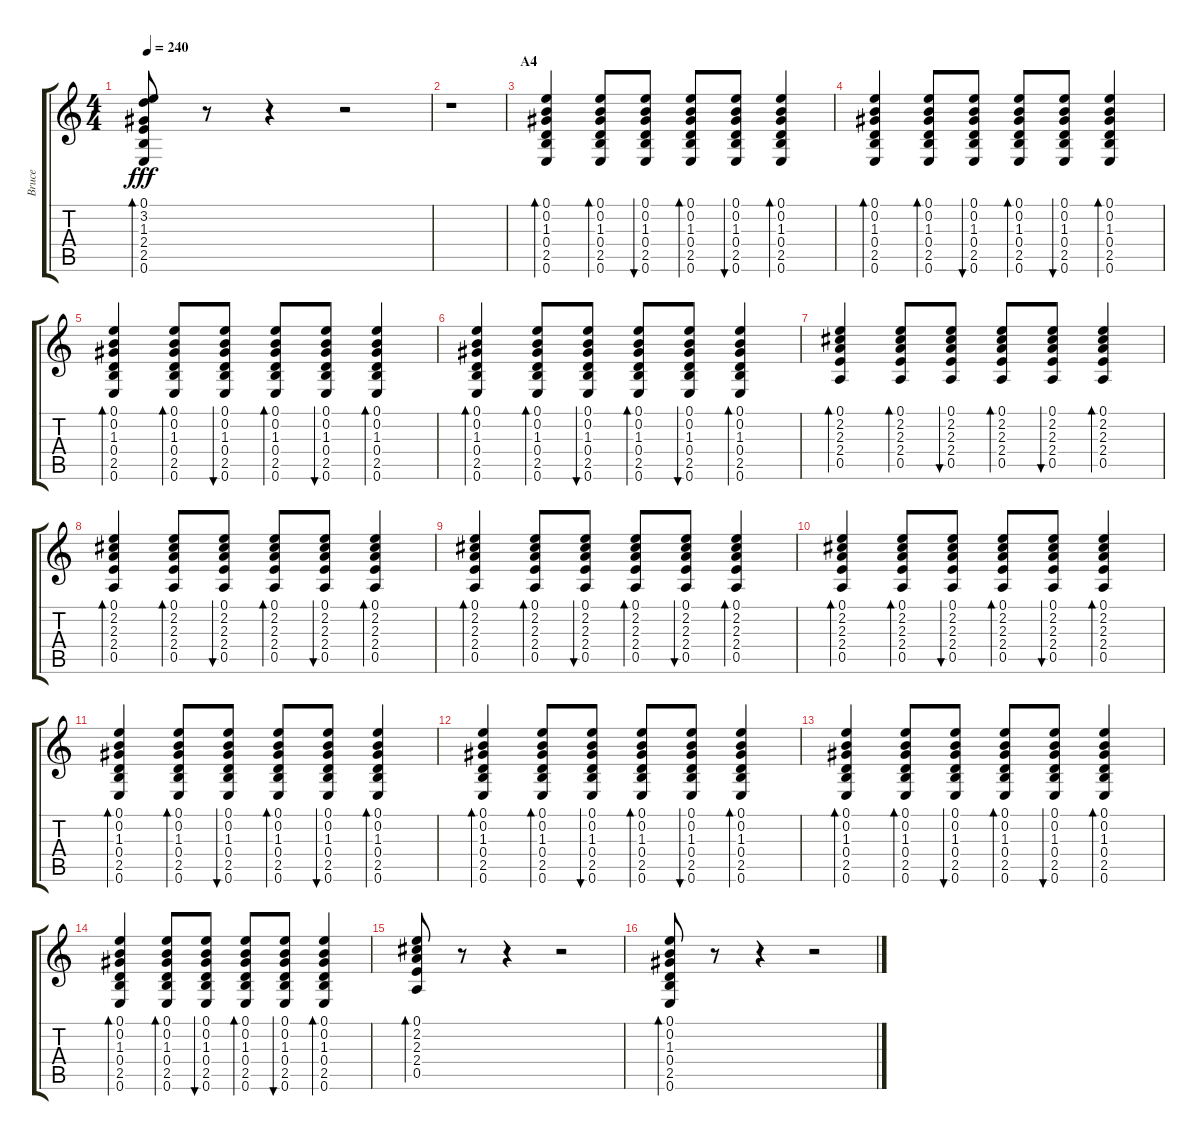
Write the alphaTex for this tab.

\track ("Bruce" "Bruce") {instrument acousticguitarnylon}
\staff {score tabs}
\tuning (E4 B3 G3 D3 A2 E2) {hide}
\ts (4 4)
\tempo 240
\clef g2
\ks c
(0.1 3.2 1.3 2.4 2.5 0.6).8{bd 60 dy fff volume 10} r.8 r.4 r.2 |
r.1 |
\section ("" "A4")
(0.1 0.2 1.3 0.4 2.5 0.6).4{bd 60 volume 6} (0.1 0.2 1.3 0.4 2.5 0.6).8{bd 60} (0.1 0.2 1.3 0.4 2.5 0.6).8{bu 60} (0.1 0.2 1.3 0.4 2.5 0.6).8{bd 60} (0.1 0.2 1.3 0.4 2.5 0.6).8{bu 60} (0.1 0.2 1.3 0.4 2.5 0.6).4{bd 60} |
(0.1 0.2 1.3 0.4 2.5 0.6).4{bd 60} (0.1 0.2 1.3 0.4 2.5 0.6).8{bd 60} (0.1 0.2 1.3 0.4 2.5 0.6).8{bu 60} (0.1 0.2 1.3 0.4 2.5 0.6).8{bd 60} (0.1 0.2 1.3 0.4 2.5 0.6).8{bu 60} (0.1 0.2 1.3 0.4 2.5 0.6).4{bd 60} |
(0.1 0.2 1.3 0.4 2.5 0.6).4{bd 60} (0.1 0.2 1.3 0.4 2.5 0.6).8{bd 60} (0.1 0.2 1.3 0.4 2.5 0.6).8{bu 60} (0.1 0.2 1.3 0.4 2.5 0.6).8{bd 60} (0.1 0.2 1.3 0.4 2.5 0.6).8{bu 60} (0.1 0.2 1.3 0.4 2.5 0.6).4{bd 60} |
(0.1 0.2 1.3 0.4 2.5 0.6).4{bd 60} (0.1 0.2 1.3 0.4 2.5 0.6).8{bd 60} (0.1 0.2 1.3 0.4 2.5 0.6).8{bu 60} (0.1 0.2 1.3 0.4 2.5 0.6).8{bd 60} (0.1 0.2 1.3 0.4 2.5 0.6).8{bu 60} (0.1 0.2 1.3 0.4 2.5 0.6).4{bd 60} |
(0.1 2.2 2.3 2.4 0.5).4{bd 60} (0.1 2.2 2.3 2.4 0.5).8{bd 60} (0.1 2.2 2.3 2.4 0.5).8{bu 60} (0.1 2.2 2.3 2.4 0.5).8{bd 60} (0.1 2.2 2.3 2.4 0.5).8{bu 60} (0.1 2.2 2.3 2.4 0.5).4{bd 60} |
(0.1 2.2 2.3 2.4 0.5).4{bd 60} (0.1 2.2 2.3 2.4 0.5).8{bd 60} (0.1 2.2 2.3 2.4 0.5).8{bu 60} (0.1 2.2 2.3 2.4 0.5).8{bd 60} (0.1 2.2 2.3 2.4 0.5).8{bu 60} (0.1 2.2 2.3 2.4 0.5).4{bd 60} |
(0.1 2.2 2.3 2.4 0.5).4{bd 60} (0.1 2.2 2.3 2.4 0.5).8{bd 60} (0.1 2.2 2.3 2.4 0.5).8{bu 60} (0.1 2.2 2.3 2.4 0.5).8{bd 60} (0.1 2.2 2.3 2.4 0.5).8{bu 60} (0.1 2.2 2.3 2.4 0.5).4{bd 60} |
(0.1 2.2 2.3 2.4 0.5).4{bd 60} (0.1 2.2 2.3 2.4 0.5).8{bd 60} (0.1 2.2 2.3 2.4 0.5).8{bu 60} (0.1 2.2 2.3 2.4 0.5).8{bd 60} (0.1 2.2 2.3 2.4 0.5).8{bu 60} (0.1 2.2 2.3 2.4 0.5).4{bd 60} |
(0.1 0.2 1.3 0.4 2.5 0.6).4{bd 60} (0.1 0.2 1.3 0.4 2.5 0.6).8{bd 60} (0.1 0.2 1.3 0.4 2.5 0.6).8{bu 60} (0.1 0.2 1.3 0.4 2.5 0.6).8{bd 60} (0.1 0.2 1.3 0.4 2.5 0.6).8{bu 60} (0.1 0.2 1.3 0.4 2.5 0.6).4{bd 60} |
(0.1 0.2 1.3 0.4 2.5 0.6).4{bd 60} (0.1 0.2 1.3 0.4 2.5 0.6).8{bd 60} (0.1 0.2 1.3 0.4 2.5 0.6).8{bu 60} (0.1 0.2 1.3 0.4 2.5 0.6).8{bd 60} (0.1 0.2 1.3 0.4 2.5 0.6).8{bu 60} (0.1 0.2 1.3 0.4 2.5 0.6).4{bd 60} |
(0.1 0.2 1.3 0.4 2.5 0.6).4{bd 60} (0.1 0.2 1.3 0.4 2.5 0.6).8{bd 60} (0.1 0.2 1.3 0.4 2.5 0.6).8{bu 60} (0.1 0.2 1.3 0.4 2.5 0.6).8{bd 60} (0.1 0.2 1.3 0.4 2.5 0.6).8{bu 60} (0.1 0.2 1.3 0.4 2.5 0.6).4{bd 60} |
(0.1 0.2 1.3 0.4 2.5 0.6).4{bd 60} (0.1 0.2 1.3 0.4 2.5 0.6).8{bd 60} (0.1 0.2 1.3 0.4 2.5 0.6).8{bu 60} (0.1 0.2 1.3 0.4 2.5 0.6).8{bd 60} (0.1 0.2 1.3 0.4 2.5 0.6).8{bu 60} (0.1 0.2 1.3 0.4 2.5 0.6).4{bd 60} |
(0.1 2.2 2.3 2.4 0.5).8{bd 60 volume 10} r.8 r.4 r.2 |
(0.1 0.2 1.3 0.4 2.5 0.6).8{bd 60} r.8 r.4 r.2
